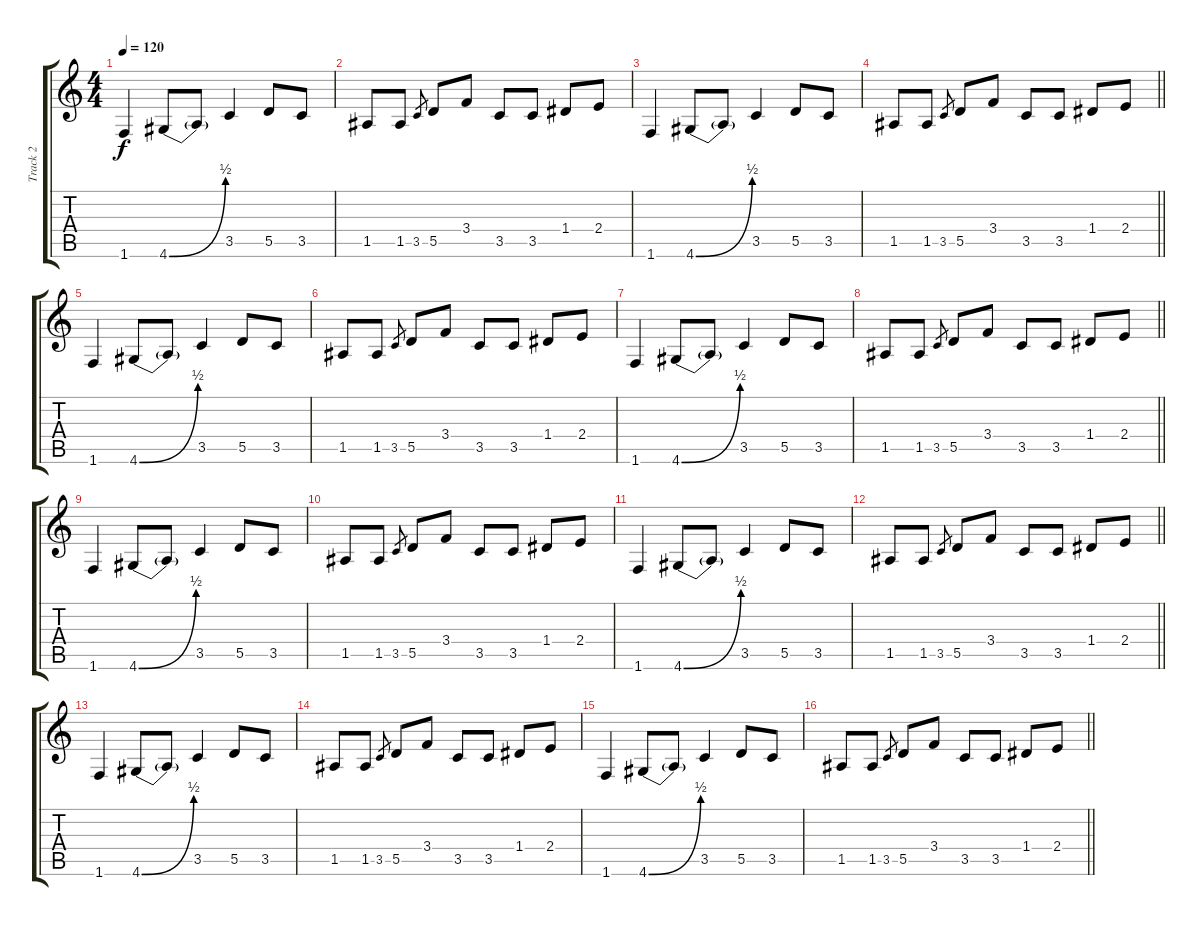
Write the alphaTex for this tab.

\track ("Track 2" "Track 2") {instrument distortionguitar}
\staff {score tabs}
\tuning (E4 B3 G3 D3 A2 E2) {hide}
\ts (4 4)
\tempo 120
\clef g2
\ks c
1.6.4{dy f} 4.6{be (bend 0 0 60 2)}.8 4.6{t}.8 3.5.4 5.5.8 3.5.8 |
1.5.8 1.5.8 3.5.8{gr} 5.5.8 3.4.8 3.5.8 3.5.8 1.4.8 2.4.8 |
1.6.4 4.6{be (bend 0 0 60 2)}.8 4.6{t}.8 3.5.4 5.5.8 3.5.8 |
\barLineRight lightlight
1.5.8 1.5.8 3.5.8{gr} 5.5.8 3.4.8 3.5.8 3.5.8 1.4.8 2.4.8 |
1.6.4 4.6{be (bend 0 0 60 2)}.8 4.6{t}.8 3.5.4 5.5.8 3.5.8 |
1.5.8 1.5.8 3.5.8{gr} 5.5.8 3.4.8 3.5.8 3.5.8 1.4.8 2.4.8 |
1.6.4 4.6{be (bend 0 0 60 2)}.8 4.6{t}.8 3.5.4 5.5.8 3.5.8 |
\barLineRight lightlight
1.5.8 1.5.8 3.5.8{gr} 5.5.8 3.4.8 3.5.8 3.5.8 1.4.8 2.4.8 |
1.6.4 4.6{be (bend 0 0 60 2)}.8 4.6{t}.8 3.5.4 5.5.8 3.5.8 |
1.5.8 1.5.8 3.5.8{gr} 5.5.8 3.4.8 3.5.8 3.5.8 1.4.8 2.4.8 |
1.6.4 4.6{be (bend 0 0 60 2)}.8 4.6{t}.8 3.5.4 5.5.8 3.5.8 |
\barLineRight lightlight
1.5.8 1.5.8 3.5.8{gr} 5.5.8 3.4.8 3.5.8 3.5.8 1.4.8 2.4.8 |
1.6.4 4.6{be (bend 0 0 60 2)}.8 4.6{t}.8 3.5.4 5.5.8 3.5.8 |
1.5.8 1.5.8 3.5.8{gr} 5.5.8 3.4.8 3.5.8 3.5.8 1.4.8 2.4.8 |
1.6.4 4.6{be (bend 0 0 60 2)}.8 4.6{t}.8 3.5.4 5.5.8 3.5.8 |
\barLineRight lightlight
1.5.8 1.5.8 3.5.8{gr} 5.5.8 3.4.8 3.5.8 3.5.8 1.4.8 2.4.8
